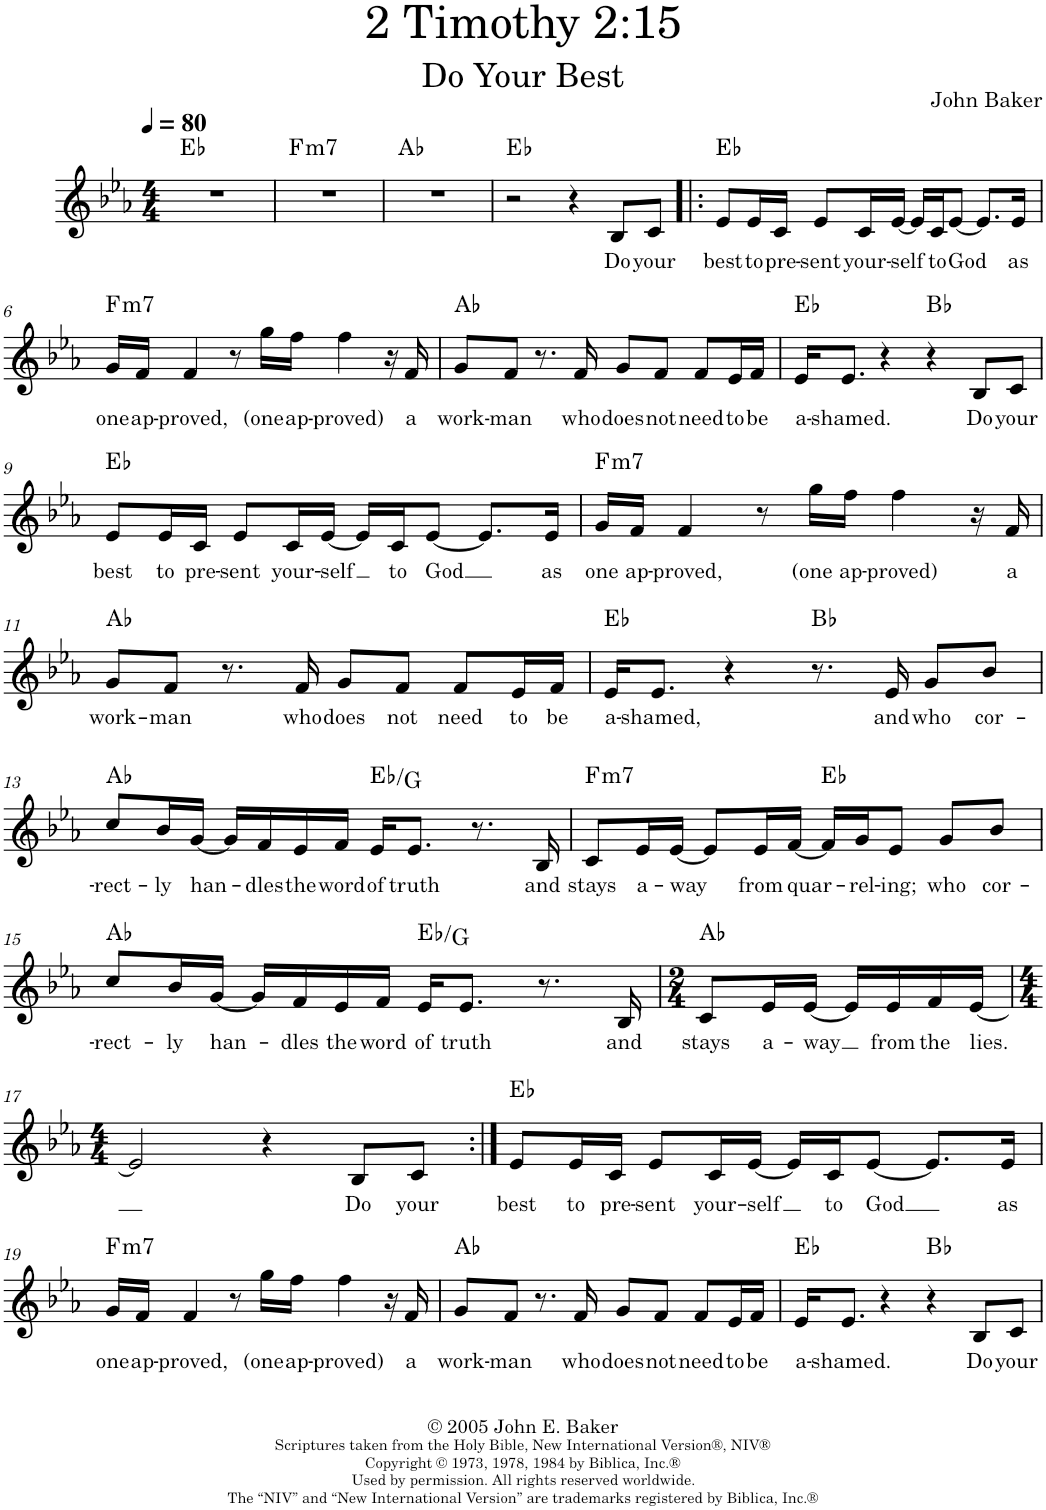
**kern	**text	**harte
*part1	*part1	*part1
*staff1	*staff1	*
*I"Piano	*	*
*I'Pno.	*	*
*clefG2	*	*
*k[b-e-a-]	*	*
*M4/4	*	*
*MM80	*	*
=1	=1	=1
1r	.	Eb:maj
=2	=2	=2
!	!	!LO:H:kt=m7
1r	.	F:min7
=3	=3	=3
1r	.	Ab:maj
=4	=4	=4
2r	.	Eb:maj
4r	.	.
!	!LO:LY:b	!
8B-/L	Do	.
!	!LO:LY:b	!
8c/J	your	.
=5!|:	=5!|:	=5!|:
!	!LO:LY:b	!
8e-/L	best	Eb:maj
!	!LO:LY:b	!
16e-/L	to	.
!	!LO:LY:b	!
16c/JJ	pre-	.
!	!LO:LY:b	!
8e-/L	-sent	.
!	!LO:LY:b	!
16c/L	your-	.
!	!LO:LY:b	!
[16e-/JJ	-self	.
16e-/LL]	.	.
!	!LO:LY:b	!
16c/J	to	.
!	!LO:LY:b	!
[8e-/J	God	.
8.e-/L]	.	.
!	!LO:LY:b	!
16e-/Jk	as	.
!!LO:LB:g=z
=6	=6	=6
!	!LO:LY:b	!LO:H:kt=m7
16g/LL	one	F:min7
!	!LO:LY:b	!
16f/JJ	ap-	.
!	!LO:LY:b	!
4f/	-proved,	.
8r	.	.
!	!LO:LY:b	!
16gg\LL	(one	.
!	!LO:LY:b	!
16ff\JJ	ap-	.
!	!LO:LY:b	!
4ff\	-proved)	.
16r	.	.
!	!LO:LY:b	!
16f/	a	.
=7	=7	=7
!	!LO:LY:b	!
8g/L	work-	Ab:maj
!	!LO:LY:b	!
8f/J	-man	.
8.r	.	.
!	!LO:LY:b	!
16f/	who	.
!	!LO:LY:b	!
8g/L	does	.
!	!LO:LY:b	!
8f/J	not	.
!	!LO:LY:b	!
8f/L	need	.
!	!LO:LY:b	!
16e-/L	to	.
!	!LO:LY:b	!
16f/JJ	be	.
=8	=8	=8
!	!LO:LY:b	!
16e-/KL	a-	Eb:maj
!	!LO:LY:b	!
8.e-/J	-shamed.	.
4r	.	.
4r	.	Bb:maj
!	!LO:LY:b	!
8B-/L	Do	.
!	!LO:LY:b	!
8c/J	your	.
!!LO:LB:g=z
=9	=9	=9
!	!LO:LY:b	!
8e-/L	best	Eb:maj
!	!LO:LY:b	!
16e-/L	to	.
!	!LO:LY:b	!
16c/JJ	pre-	.
!	!LO:LY:b	!
8e-/L	-sent	.
!	!LO:LY:b	!
16c/L	your-	.
!	!LO:LY:b	!
[16e-/JJ	-self	.
16e-/LL]	.	.
!	!LO:LY:b	!
16c/J	to	.
!	!LO:LY:b	!
[8e-/J	God	.
8.e-/L]	.	.
!	!LO:LY:b	!
16e-/Jk	as	.
=10	=10	=10
!	!LO:LY:b	!LO:H:kt=m7
16g/LL	one	F:min7
!	!LO:LY:b	!
16f/JJ	ap-	.
!	!LO:LY:b	!
4f/	-proved,	.
8r	.	.
!	!LO:LY:b	!
16gg\LL	(one	.
!	!LO:LY:b	!
16ff\JJ	ap-	.
!	!LO:LY:b	!
4ff\	-proved)	.
16r	.	.
!	!LO:LY:b	!
16f/	a	.
!!LO:LB:g=z
=11	=11	=11
!	!LO:LY:b	!
8g/L	work-	Ab:maj
!	!LO:LY:b	!
8f/J	-man	.
8.r	.	.
!	!LO:LY:b	!
16f/	who	.
!	!LO:LY:b	!
8g/L	does	.
!	!LO:LY:b	!
8f/J	not	.
!	!LO:LY:b	!
8f/L	need	.
!	!LO:LY:b	!
16e-/L	to	.
!	!LO:LY:b	!
16f/JJ	be	.
=12	=12	=12
!	!LO:LY:b	!
16e-/KL	a-	Eb:maj
!	!LO:LY:b	!
8.e-/J	-shamed,	.
4r	.	.
8.r	.	Bb:maj
!	!LO:LY:b	!
16e-/	and	.
!	!LO:LY:b	!
8g/L	who	.
!	!LO:LY:b	!
8b-/J	cor-	.
!!LO:LB:g=z
=13	=13	=13
!	!LO:LY:b	!
8cc/L	-rect-	Ab:maj
!	!LO:LY:b	!
16b-/L	-ly	.
!	!LO:LY:b	!
[16g/JJ	han-	.
16g/LL]	.	.
!	!LO:LY:b	!
16f/	-dles	.
!	!LO:LY:b	!
16e-/	the	.
!	!LO:LY:b	!
16f/JJ	word	.
!	!LO:LY:b	!
16e-/KL	of	Eb:maj/3
!	!LO:LY:b	!
8.e-/J	truth	.
8.r	.	.
!	!LO:LY:b	!
16B-/	and	.
=14	=14	=14
!	!LO:LY:b	!LO:H:kt=m7
8c/L	stays	F:min7
!	!LO:LY:b	!
16e-/L	a-	.
!	!LO:LY:b	!
[16e-/JJ	-way	.
8e-/L]	.	.
!	!LO:LY:b	!
16e-/L	from	.
!	!LO:LY:b	!
[16f/JJ	quar-	.
16f/LL]	.	Eb:maj
!	!LO:LY:b	!
16g/J	-rel-	.
!	!LO:LY:b	!
8e-/J	-ing;	.
!	!LO:LY:b	!
8g/L	who	.
!	!LO:LY:b	!
8b-/J	cor-	.
!!LO:LB:g=z
=15	=15	=15
!	!LO:LY:b	!
8cc/L	-rect-	Ab:maj
!	!LO:LY:b	!
16b-/L	-ly	.
!	!LO:LY:b	!
[16g/JJ	han-	.
16g/LL]	.	.
!	!LO:LY:b	!
16f/	-dles	.
!	!LO:LY:b	!
16e-/	the	.
!	!LO:LY:b	!
16f/JJ	word	.
!	!LO:LY:b	!
16e-/KL	of	Eb:maj/3
!	!LO:LY:b	!
8.e-/J	truth	.
8.r	.	.
!	!LO:LY:b	!
16B-/	and	.
=16	=16	=16
*M2/4	*	*
!	!LO:LY:b	!
8c/L	stays	Ab:maj
!	!LO:LY:b	!
16e-/L	a-	.
!	!LO:LY:b	!
[16e-/JJ	-way	.
16e-/LL]	.	.
!	!LO:LY:b	!
16e-/	from	.
!	!LO:LY:b	!
16f/	the	.
!	!LO:LY:b	!
[16e-/JJ	lies.	.
!!LO:LB:g=z
=17	=17	=17
*M4/4	*	*
2e-/]	.	.
4r	.	.
!	!LO:LY:b	!
8B-/L	Do	.
!	!LO:LY:b	!
8c/J	your	.
=18:|!	=18:|!	=18:|!
!	!LO:LY:b	!
8e-/L	best	Eb:maj
!	!LO:LY:b	!
16e-/L	to	.
!	!LO:LY:b	!
16c/JJ	pre-	.
!	!LO:LY:b	!
8e-/L	-sent	.
!	!LO:LY:b	!
16c/L	your-	.
!	!LO:LY:b	!
[16e-/JJ	-self	.
16e-/LL]	.	.
!	!LO:LY:b	!
16c/J	to	.
!	!LO:LY:b	!
[8e-/J	God	.
8.e-/L]	.	.
!	!LO:LY:b	!
16e-/Jk	as	.
!!LO:LB:g=z
=19	=19	=19
!	!LO:LY:b	!LO:H:kt=m7
16g/LL	one	F:min7
!	!LO:LY:b	!
16f/JJ	ap-	.
!	!LO:LY:b	!
4f/	-proved,	.
8r	.	.
!	!LO:LY:b	!
16gg\LL	(one	.
!	!LO:LY:b	!
16ff\JJ	ap-	.
!	!LO:LY:b	!
4ff\	-proved)	.
16r	.	.
!	!LO:LY:b	!
16f/	a	.
=20	=20	=20
!	!LO:LY:b	!
8g/L	work-	Ab:maj
!	!LO:LY:b	!
8f/J	-man	.
8.r	.	.
!	!LO:LY:b	!
16f/	who	.
!	!LO:LY:b	!
8g/L	does	.
!	!LO:LY:b	!
8f/J	not	.
!	!LO:LY:b	!
8f/L	need	.
!	!LO:LY:b	!
16e-/L	to	.
!	!LO:LY:b	!
16f/JJ	be	.
=21	=21	=21
!	!LO:LY:b	!
16e-/KL	a-	Eb:maj
!	!LO:LY:b	!
8.e-/J	-shamed.	.
4r	.	.
4r	.	Bb:maj
!	!LO:LY:b	!
8B-/L	Do	.
!	!LO:LY:b	!
8c/J	your	.
=	=	=
*-	*-	*-
